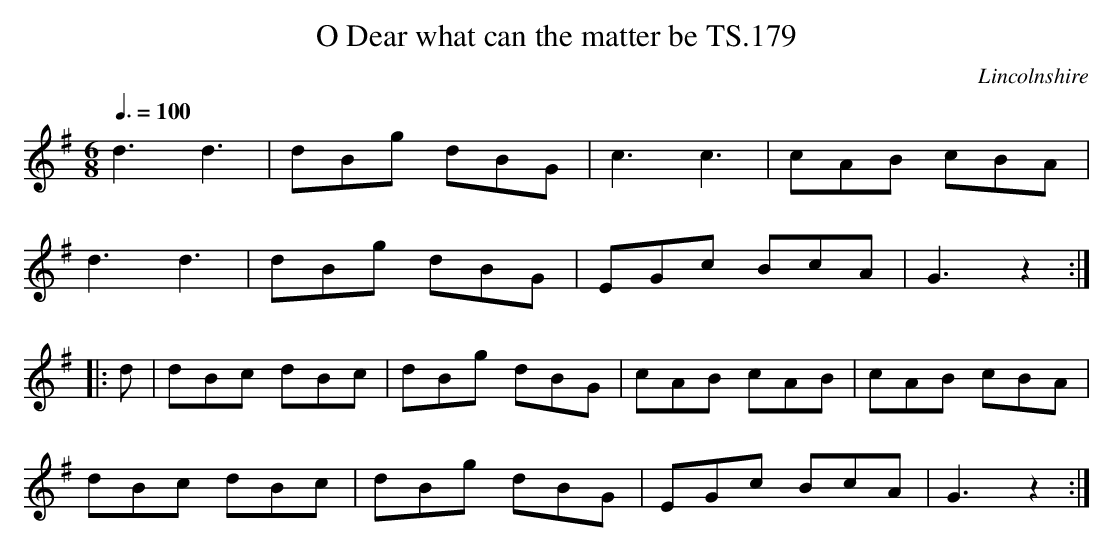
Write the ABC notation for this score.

X:1
T:O Dear what can the matter be TS.179
L:1/8
M:6/8
O:Lincolnshire
Q:3/8=100
K:G
d3d3|dBg dBG|c3c3|cAB cBA|!
d3d3|dBg dBG|EGc BcA|G3z2:|!
|:d|dBc dBc|dBg dBG|cAB cAB|cAB cBA|!
dBc dBc|dBg dBG|EGc BcA|G3z2:|]
